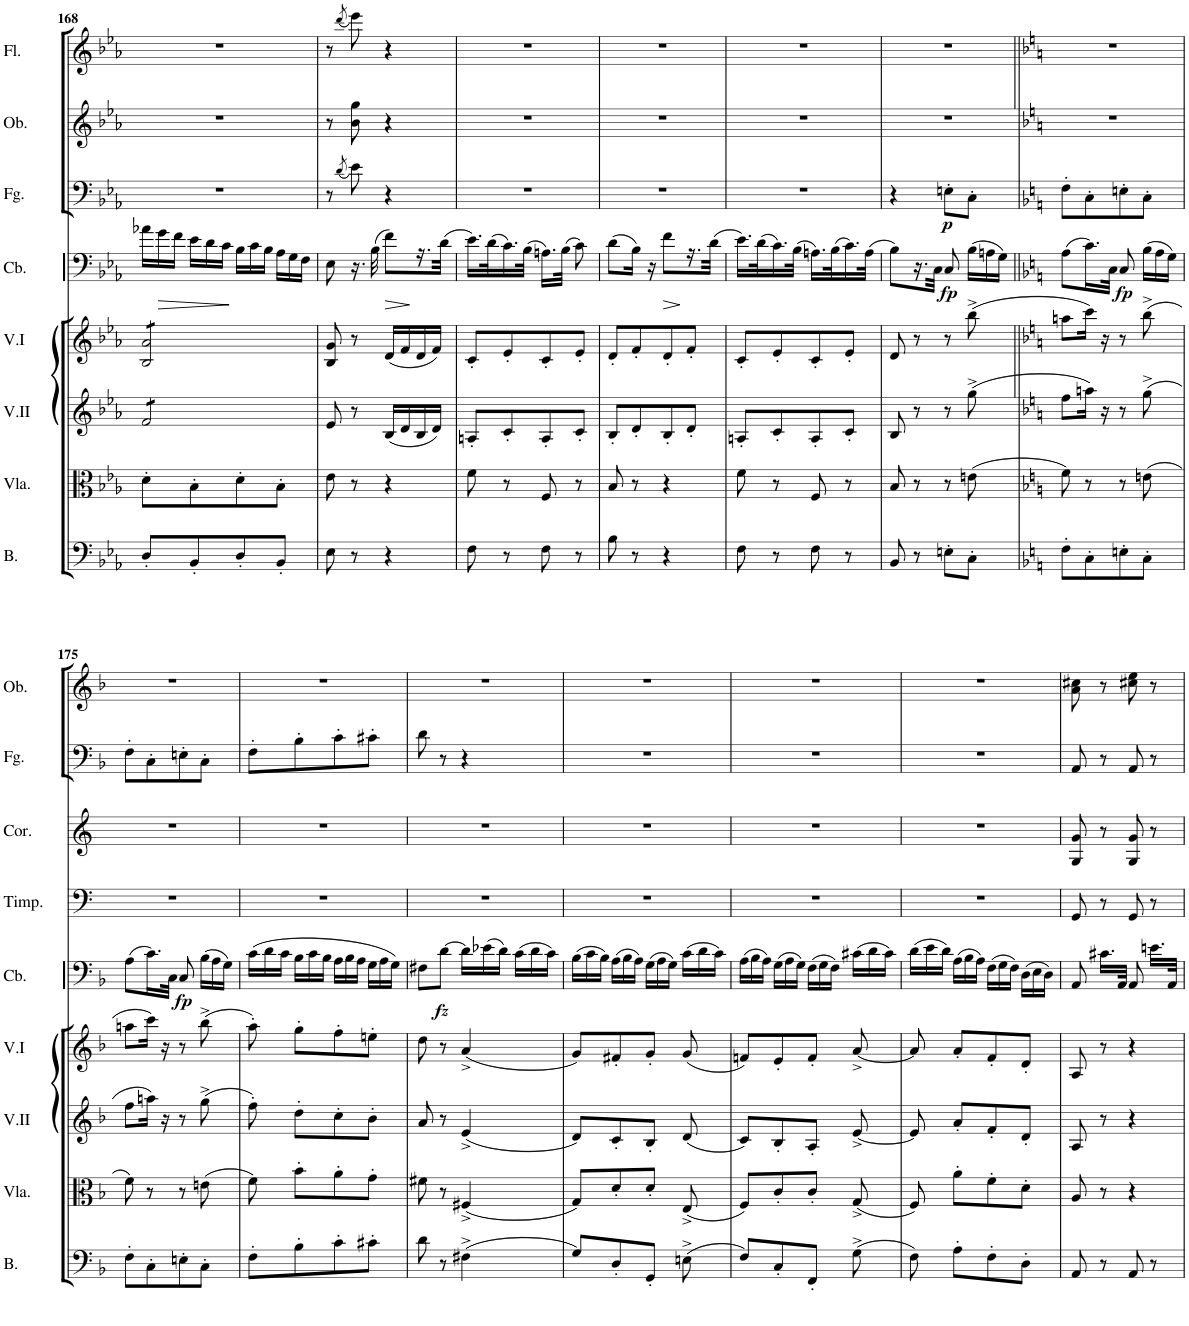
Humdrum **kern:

**kern	**kern	**kern	**kern	**kern	**dynam	**kern	**kern	**kern	**dynam	**kern	**kern
*part10	*part9	*part8	*part7	*part6	*part6	*part5	*part4	*part3	*part3	*part2	*part1
*staff10	*staff9	*staff8	*staff7	*staff6	*staff6	*staff5	*staff4	*staff3	*staff3	*staff2	*staff1
*I"Violoncello e Basso	*I"Viola	*I"Violino II	*I"Violino I	*I"Contrabbasso Principale	*	*I"Timpani (D, A)	*I"Corni 1,2 (D)	*I"Fagotto	*	*I"Oboi 1,2	*I"Flauto
*I'B.	*I'Vla.	*I'V.II	*I'V.I	*I'Cb.	*	*I'Timp.	*I'Cor.	*I'Fg.	*	*I'Ob.	*I'Fl.
!!LO:PB:g=z
*clefF4	*clefC3	*clefG2	*clefG2	*clefF4	*	*clefF4	*clefG2	*clefF4	*	*clefG2	*clefG2
*Trd7c12	*	*	*	*Trd7c12	*	*Trd-1c-2	*Trd6c10	*	*	*	*
*k[b-e-a-]	*k[b-e-a-]	*k[b-e-a-]	*k[b-e-a-]	*k[b-e-a-]	*	*k[]	*k[]	*k[b-e-a-]	*	*k[b-e-a-]	*k[b-e-a-]
*M2/4	*M2/4	*M2/4	*M2/4	*M2/4	*	*M2/4	*M2/4	*M2/4	*	*M2/4	*M2/4
*	*	*	*	*Xtuplet	*	*	*	*	*	*	*
=168	=168	=168	=168	=168	=168	=168	=168	=168	=168	=168	=168
*	*	*tremolo	*	*	*	*	*	*	*	*	*
*	*	*	*tremolo	*	*	*	*	*	*	*	*
8D'/L	8d'\L	8f/L	8B-/ 8a-/L	24a-X\LL	.	2r	2r	2r	.	2r	2r
!	!	!	!	!	!LO:HP:b	!	!	!	!	!	!
.	.	.	.	24g\	>	.	.	.	.	.	.
.	.	.	.	24f\JJ	.	.	.	.	.	.	.
8BB-'/	8B-'\	8f/	8B-/ 8a-/	24e-\LL	.	.	.	.	.	.	.
.	.	.	.	24d\	.	.	.	.	.	.	.
.	.	.	.	24c\JJ	.	.	.	.	.	.	.
8D'/	8d'\	8f/	8B-/ 8a-/	24B-\LL	]	.	.	.	.	.	.
.	.	.	.	24c\	.	.	.	.	.	.	.
.	.	.	.	24B-\JJ	.	.	.	.	.	.	.
8BB-'/J	8B-'\J	8f/J	8B-/ 8a-/J	24A-\LL	.	.	.	.	.	.	.
*	*	*	*Xtremolo	*	*	*	*	*	*	*	*
*	*	*Xtremolo	*	*	*	*	*	*	*	*	*
.	.	.	.	24G\	.	.	.	.	.	.	.
.	.	.	.	24F\JJ	.	.	.	.	.	.	.
=169	=169	=169	=169	=169	=169	=169	=169	=169	=169	=169	=169
8E-\	8e-\	8e-/	8B-/ 8g/	8E-\	.	2r	2r	8r	.	8r	8r
.	.	.	.	.	.	.	.	(8qd/	.	.	(8qddd/
8r	8r	8r	8r	16.r	.	.	.	8e-\)	.	8b-\ 8gg\	8eee-\)
.	.	.	.	(32B-\	.	.	.	.	.	.	.
!	!	!	!	!	!LO:HP:b	!	!	!	!	!	!
4r	4r	(16B-/LL	(16d/LL	8f\L)	>	.	.	4r	.	4r	4r
.	.	16d/	16f/	.	.	.	.	.	.	.	.
.	.	16B-/	16d/	16.r	]	.	.	.	.	.	.
.	.	16d/JJ)	16f/JJ)	.	.	.	.	.	.	.	.
.	.	.	.	(32d\JJk	.	.	.	.	.	.	.
=170	=170	=170	=170	=170	=170	=170	=170	=170	=170	=170	=170
8F\	8f\	8An'/L	8c'/L	16.e-\LL)	.	2r	2r	2r	.	2r	2r
.	.	.	.	(32d\K	.	.	.	.	.	.	.
8r	8r	8c'/	8e-'/	16.c\)	.	.	.	.	.	.	.
.	.	.	.	(32B-\JJk	.	.	.	.	.	.	.
8F\	8F/	8A'/	8c'/	16.An\LL)	.	.	.	.	.	.	.
.	.	.	.	(32B-\JJk	.	.	.	.	.	.	.
8r	8r	8c'/J	8e-'/J	8c\)	.	.	.	.	.	.	.
=171	=171	=171	=171	=171	=171	=171	=171	=171	=171	=171	=171
8B-\	8B-/	8B-'/L	8d'/L	(8d\L	.	2r	2r	2r	.	2r	2r
8r	8r	8d'/	8f'/	16B-\Jk)	.	.	.	.	.	.	.
.	.	.	.	16r	.	.	.	.	.	.	.
!	!	!	!	!	!LO:HP:b	!	!	!	!	!	!
4r	4r	8B-'/	8d'/	8f\L	>	.	.	.	.	.	.
.	.	8d'/J	8f'/J	16.r	]	.	.	.	.	.	.
.	.	.	.	(32d\JJk	.	.	.	.	.	.	.
=172	=172	=172	=172	=172	=172	=172	=172	=172	=172	=172	=172
8F\	8f\	8An'/L	8c'/L	16.e-\LL)	.	2r	2r	2r	.	2r	2r
.	.	.	.	(32d\K	.	.	.	.	.	.	.
8r	8r	8c'/	8e-'/	16.c\)	.	.	.	.	.	.	.
.	.	.	.	(32B-\JJk	.	.	.	.	.	.	.
8F\	8F/	8A'/	8c'/	16.An\LL)	.	.	.	.	.	.	.
.	.	.	.	(32B-\K	.	.	.	.	.	.	.
8r	8r	8c'/J	8e-'/J	16.c\)	.	.	.	.	.	.	.
.	.	.	.	(32A\JJk	.	.	.	.	.	.	.
=173	=173	=173	=173	=173	=173	=173	=173	=173	=173	=173	=173
8BB-/	8B-/	8B-/	8d/	8B-\L)	.	2r	2r	4r	.	2r	2r
8r	8r	8r	8r	16.r	.	.	.	.	.	.	.
!	!	!	!	!	!LO:DY:b	!	!	!	!	!	!
.	.	.	.	32C\JJk	fp	.	.	.	.	.	.
!	!	!	!	!	!	!	!	!	!LO:DY:b	!	!
8En'\L	8r	8r	8r	8C/	.	.	.	8En'\L	p	.	.
8C'\J	(8en\	(8gg^\	(8bb-^\	(24B-\LL	.	.	.	8C'\J	.	.	.
.	.	.	.	24An\	.	.	.	.	.	.	.
.	.	.	.	24G\JJ)	.	.	.	.	.	.	.
=174||	=174||	=174||	=174||	=174||	=174||	=174||	=174||	=174||	=174||	=174||	=174||
*k[b-]	*k[b-]	*k[b-]	*k[b-]	*k[b-]	*	*k[]	*k[]	*k[b-]	*	*k[b-]	*k[b-]
8F'\L	8f\)	8ff\L	8aan\L	(8A\L	.	2r	2r	8F'\L	.	2r	2r
8C'\	8r	16aan\Jk)	16ccc\Jk)	16.c\L)	.	.	.	8C'\	.	.	.
.	.	16r	16r	.	.	.	.	.	.	.	.
!	!	!	!	!	!LO:DY:b	!	!	!	!	!	!
.	.	.	.	32C\JJk	fp	.	.	.	.	.	.
8En'\	8r	8r	8r	8C/	.	.	.	8En'\	.	.	.
8C'\J	(8en\	(8gg^\	(8bb-^\	(24B-\LL	.	.	.	8C'\J	.	.	.
.	.	.	.	24A\	.	.	.	.	.	.	.
.	.	.	.	24G\JJ)	.	.	.	.	.	.	.
!!LO:LB:g=z
=175	=175	=175	=175	=175	=175	=175	=175	=175	=175	=175	=175
8F'\L	8f\)	8ff\L	8aan\L	(8A\L	.	2r	2r	8F'\L	.	2r	2r
8C'\	8r	16aan\Jk)	16ccc\Jk)	16.c\L)	.	.	.	8C'\	.	.	.
.	.	16r	16r	.	.	.	.	.	.	.	.
!	!	!	!	!	!LO:DY:b	!	!	!	!	!	!
.	.	.	.	32C\JJk	fp	.	.	.	.	.	.
8En'\	8r	8r	8r	8C/	.	.	.	8En'\	.	.	.
8C'\J	(8en\	(8gg^\	(8bb-^\	(24B-\LL	.	.	.	8C'\J	.	.	.
.	.	.	.	24A\	.	.	.	.	.	.	.
.	.	.	.	24G\JJ)	.	.	.	.	.	.	.
=176	=176	=176	=176	=176	=176	=176	=176	=176	=176	=176	=176
8F'\L	8f\)	8ff'\)	8aa'\)	(24c\LL	.	2r	2r	8F'\L	.	2r	2r
.	.	.	.	24d\	.	.	.	.	.	.	.
.	.	.	.	24c\JJ	.	.	.	.	.	.	.
8B-'\	8b-'\L	8dd'\L	8gg'\L	24B-\LL	.	.	.	8B-'\	.	.	.
.	.	.	.	24c\	.	.	.	.	.	.	.
.	.	.	.	24B-\JJ	.	.	.	.	.	.	.
8c'\	8a'\	8cc'\	8ff'\	24A\LL	.	.	.	8c'\	.	.	.
.	.	.	.	24B-\	.	.	.	.	.	.	.
.	.	.	.	24A\JJ	.	.	.	.	.	.	.
8c#X'\J	8g'\J	8b-'\J	8een'\J	24G\LL	.	.	.	8c#X'\J	.	.	.
.	.	.	.	24A\	.	.	.	.	.	.	.
.	.	.	.	24G\JJ)	.	.	.	.	.	.	.
=177	=177	=177	=177	=177	=177	=177	=177	=177	=177	=177	=177
8d\	8f#X\	8a/	8dd\	8F#X\L	.	2r	2r	8d\	.	2r	2r
!	!	!	!	!	!LO:DY:b	!	!	!	!	!	!
8r	8r	8r	8r	[8d\J	fz	.	.	8r	.	.	.
(4F#X^\	(4F#X^/	(4e^/	(4a^/	24d\LL]	.	.	.	4r	.	.	.
.	.	.	.	(24e-X\	.	.	.	.	.	.	.
.	.	.	.	24d\JJ)	.	.	.	.	.	.	.
.	.	.	.	(24c\LL	.	.	.	.	.	.	.
.	.	.	.	24d\	.	.	.	.	.	.	.
.	.	.	.	24c\JJ)	.	.	.	.	.	.	.
=178	=178	=178	=178	=178	=178	=178	=178	=178	=178	=178	=178
8G/L)	8G/L)	8d/L)	8g/L)	(24B-\LL	.	2r	2r	2r	.	2r	2r
.	.	.	.	24c\	.	.	.	.	.	.	.
.	.	.	.	24B-\JJ)	.	.	.	.	.	.	.
8D'/	8d'/	8c'/	8f#X'/	(24A\LL	.	.	.	.	.	.	.
.	.	.	.	24B-\	.	.	.	.	.	.	.
.	.	.	.	24A\JJ)	.	.	.	.	.	.	.
8GG'/J	8d'/J	8B-'/J	8g'/J	(24G\LL	.	.	.	.	.	.	.
.	.	.	.	24A\	.	.	.	.	.	.	.
.	.	.	.	24G\JJ)	.	.	.	.	.	.	.
(8En^\	(8E^/	(8d/	(8g/	(24c\LL	.	.	.	.	.	.	.
.	.	.	.	24d\	.	.	.	.	.	.	.
.	.	.	.	24c\JJ)	.	.	.	.	.	.	.
=179	=179	=179	=179	=179	=179	=179	=179	=179	=179	=179	=179
8F/L)	8F/L)	8c/L)	8fn/L)	(24A\LL	.	2r	2r	2r	.	2r	2r
.	.	.	.	24B-\	.	.	.	.	.	.	.
.	.	.	.	24A\JJ)	.	.	.	.	.	.	.
8C'/	8c'/	8B-'/	8e'/	(24G\LL	.	.	.	.	.	.	.
.	.	.	.	24A\	.	.	.	.	.	.	.
.	.	.	.	24G\JJ)	.	.	.	.	.	.	.
8FF'/J	8c'/J	8A'/J	8f'/J	(24F\LL	.	.	.	.	.	.	.
.	.	.	.	24G\	.	.	.	.	.	.	.
.	.	.	.	24F\JJ)	.	.	.	.	.	.	.
(8G^\	(8G^/	[8e^/	[8a^/	(24c#X\LL	.	.	.	.	.	.	.
.	.	.	.	24d\	.	.	.	.	.	.	.
.	.	.	.	24c#\JJ)	.	.	.	.	.	.	.
=180	=180	=180	=180	=180	=180	=180	=180	=180	=180	=180	=180
8F\)	8F/)	8e/]	8a/]	(24d\LL	.	2r	2r	2r	.	2r	2r
.	.	.	.	24e\	.	.	.	.	.	.	.
.	.	.	.	24d\JJ)	.	.	.	.	.	.	.
8A'\L	8a'\L	8a'/L	8a'/L	(24A\LL	.	.	.	.	.	.	.
.	.	.	.	24B-\	.	.	.	.	.	.	.
.	.	.	.	24A\JJ)	.	.	.	.	.	.	.
8F'\	8f'\	8f'/	8f'/	(24F\LL	.	.	.	.	.	.	.
.	.	.	.	24G\	.	.	.	.	.	.	.
.	.	.	.	24F\JJ)	.	.	.	.	.	.	.
8D'\J	8d'\J	8d'/J	8d'/J	(24D\LL	.	.	.	.	.	.	.
.	.	.	.	24E\	.	.	.	.	.	.	.
.	.	.	.	24D\JJ)	.	.	.	.	.	.	.
=181	=181	=181	=181	=181	=181	=181	=181	=181	=181	=181	=181
8AA/	8A/	8A/	8A/	8AA/	.	8GG/	8G/ 8g/	8AA/	.	8a\ 8cc#X\	2r
8r	8r	8r	8r	16.c#X\LL	.	8r	8r	8r	.	8r	.
.	.	.	.	32AA/JJk	.	.	.	.	.	.	.
8AA/	4r	4r	4r	8AA/	.	8GG/	8G/ 8g/	8AA/	.	8cc#X\ 8ee\	.
8r	.	.	.	16.en\LL	.	8r	8r	8r	.	8r	.
.	.	.	.	32AA/JJk	.	.	.	.	.	.	.
=	=	=	=	=	=	=	=	=	=	=	=
*-	*-	*-	*-	*-	*-	*-	*-	*-	*-	*-	*-
